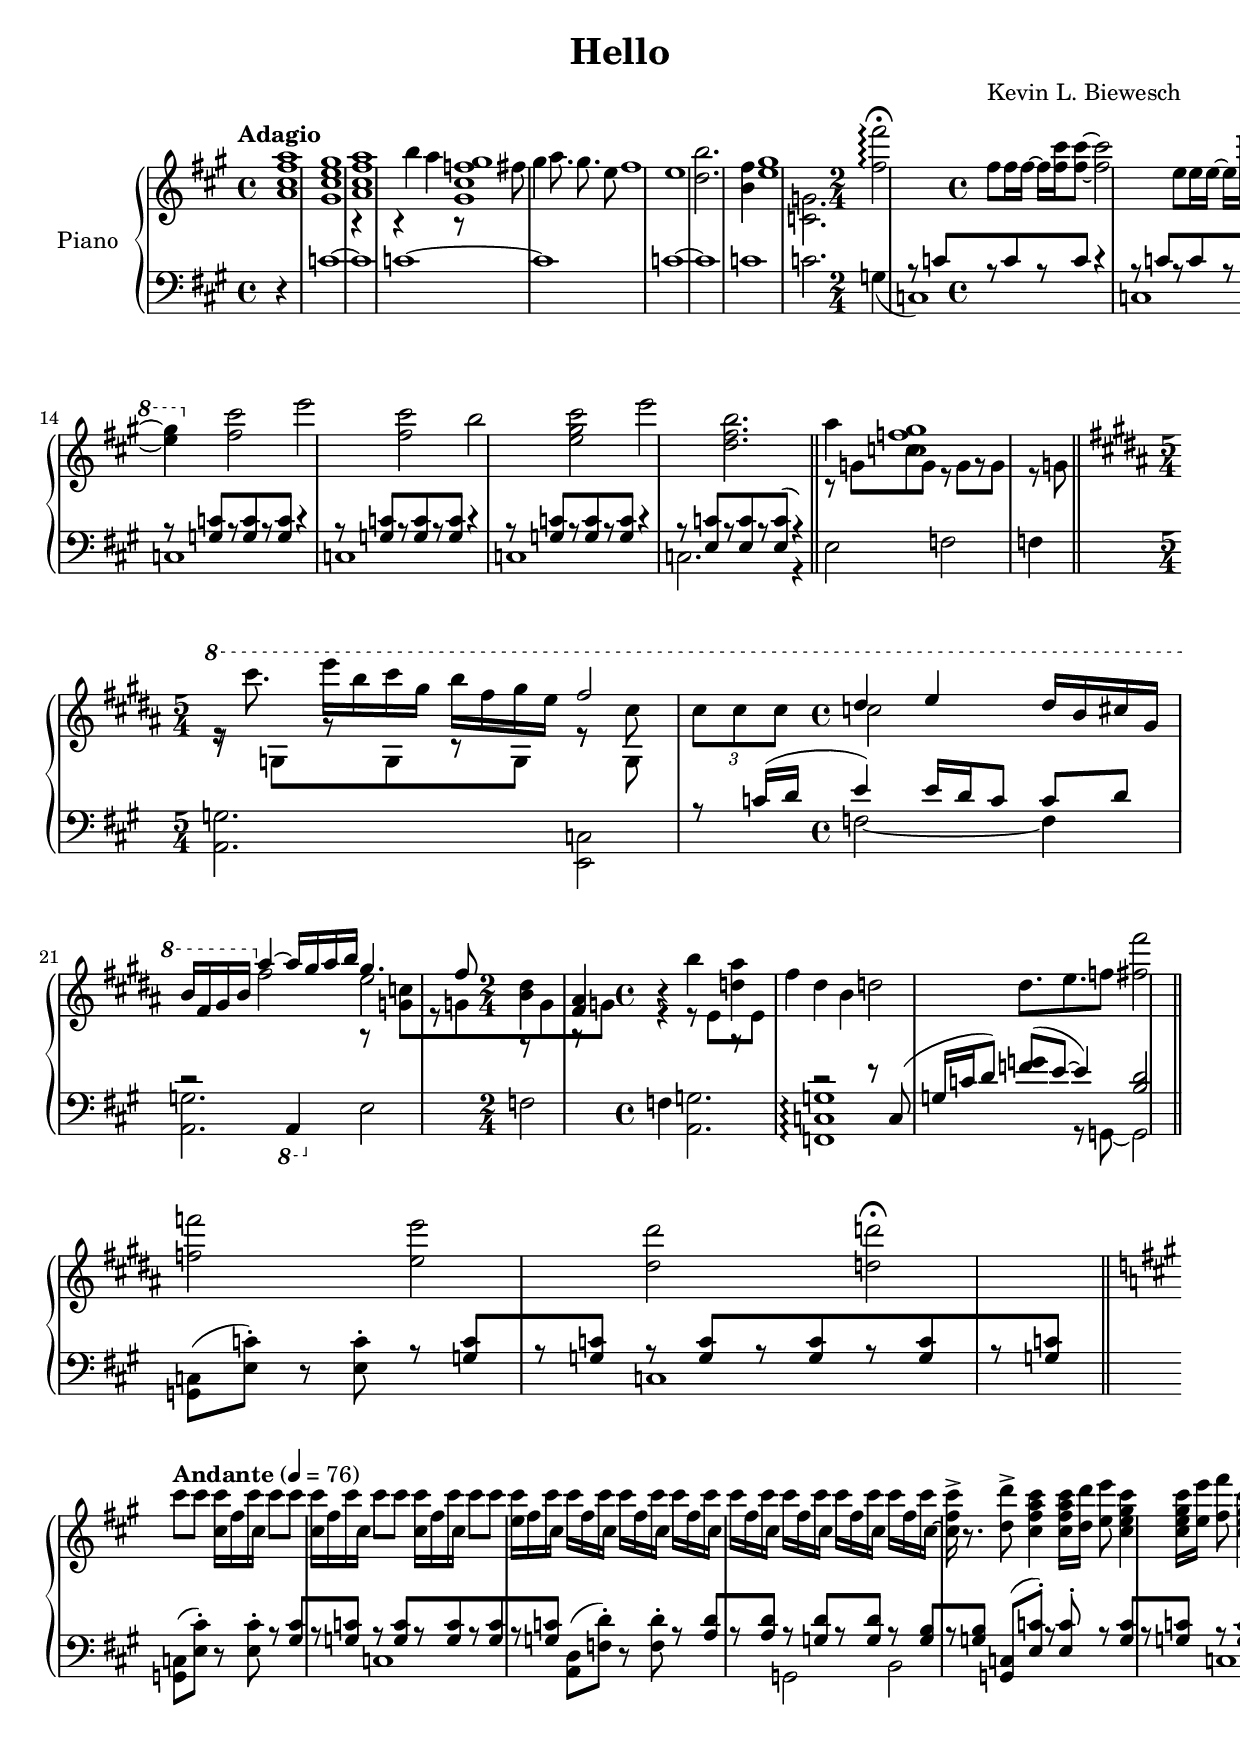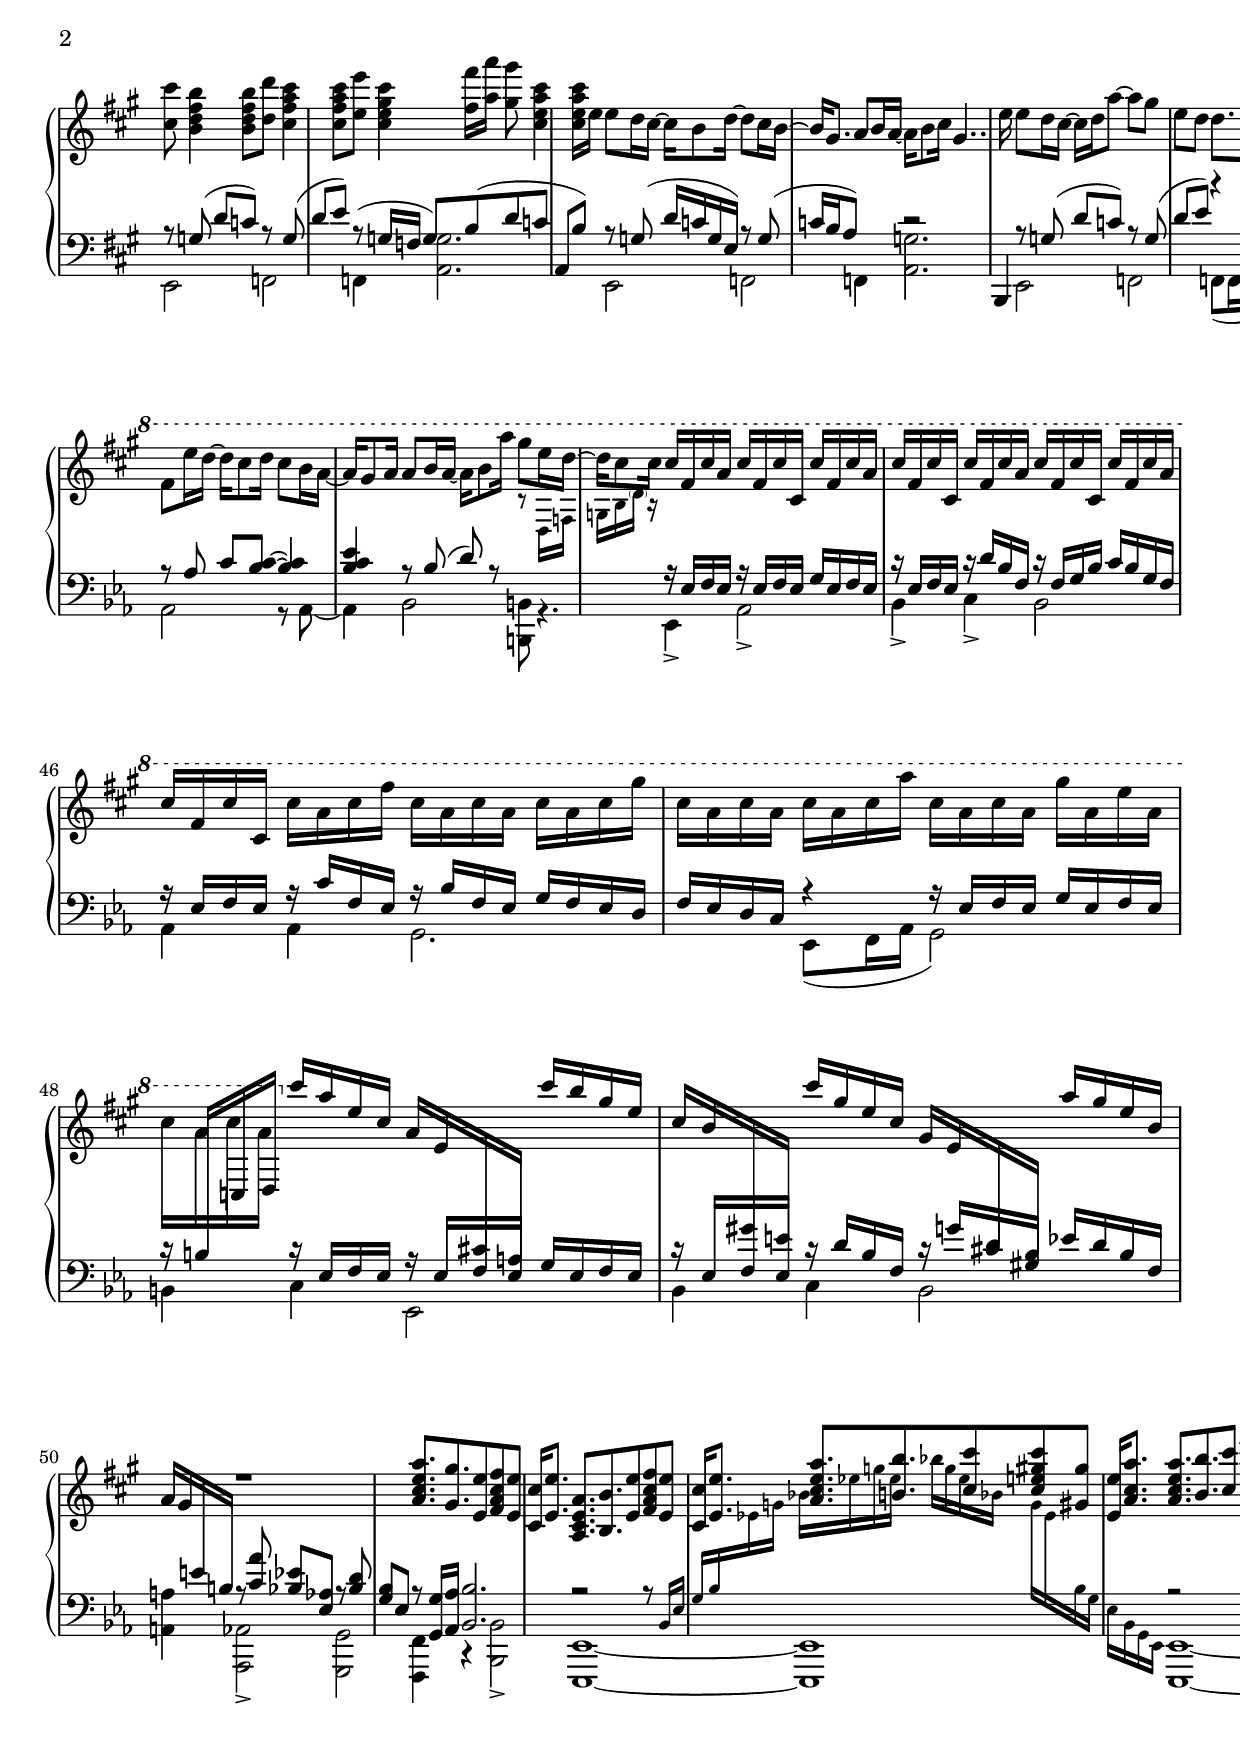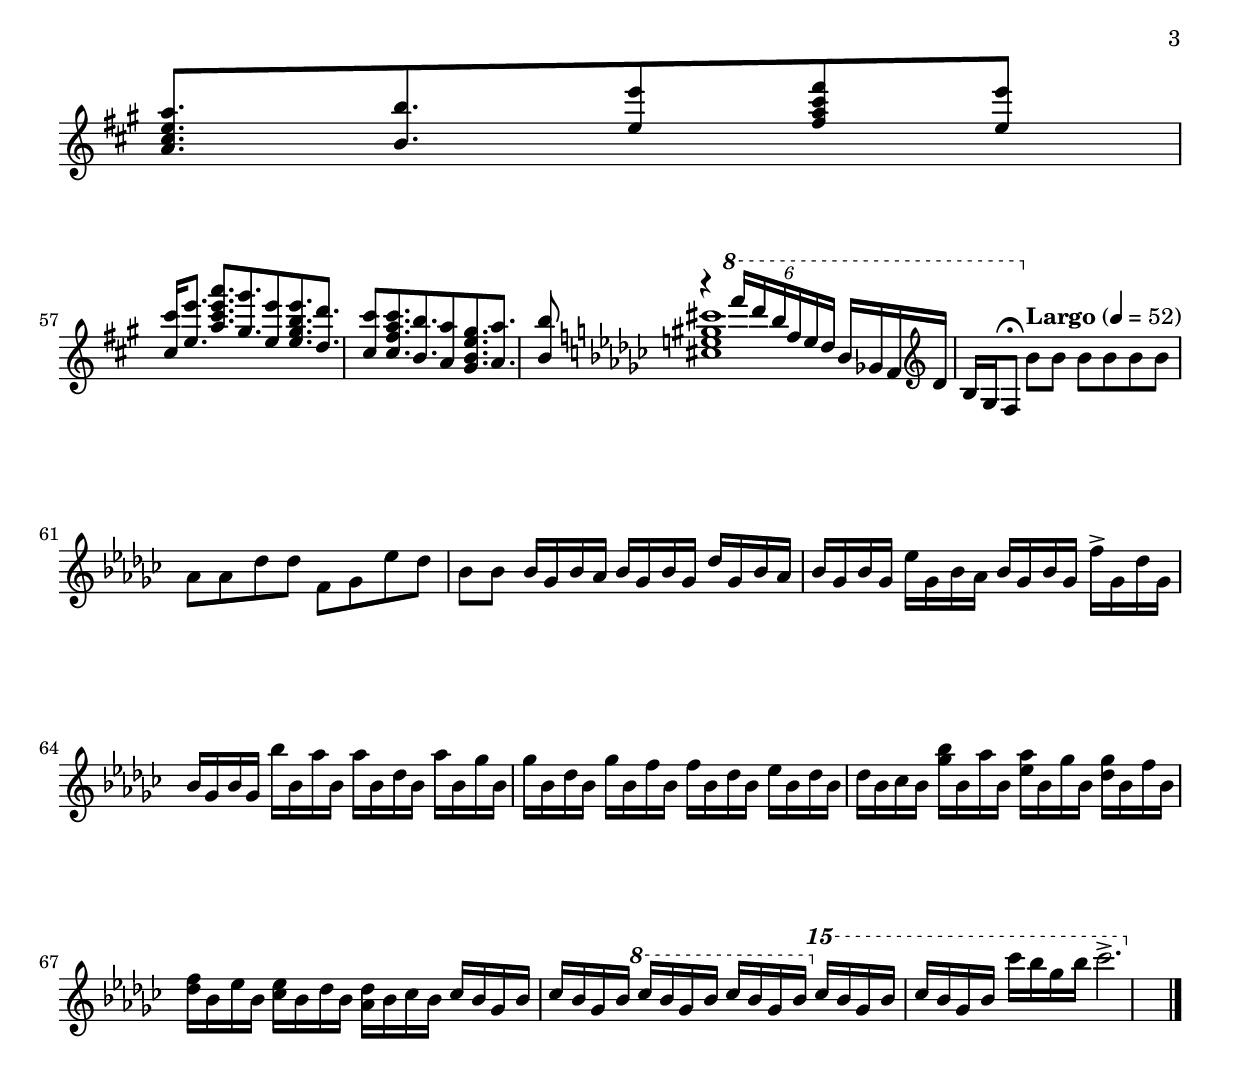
\version "2.18.2"

\header {
  title = "Hello"
  %instrument = "Piano"
  composer = "Kevin L. Biewesch"
  %arranger = "Kevin L. Biewesch"
}

\paper {
  #(set-paper-size "a4")
}

\include "global.ly"
\version "2.18.2"
\include "global.ly"

right = \relative c'' {
  \global
  
  \tempo "Adagio"
  << { \voiceOne 
      <a cis fis a>1 |
      <gis cis e gis>1 |
      <a cis fis a>1 |
      <gis cis f gis>1 |
    }
    \new Voice \relative c''' { \voiceTwo 
      s1 |
      s1 |
      r4 r b a |
      r8 fis gis4 a8. gis e8 |
    }
  >> \oneVoice

  
  fis'1 |
  e1 |
  <d b'>2. <b fis'>4 |
  <e gis>1
  \time 2/4
  <fis fis'>2 \arpeggio \fermata |
  \time 4/4
  
  fis8 fis16 fis ~ fis16 <fis cis'> <fis cis'>8 ~ <fis cis'>2 |
  e8 e16 e ~ e16 <e e'> <e cis'>8 ~ <e cis'>2 |
  <d b'>8 <d b'>16 <d b'> ~ <d b'>16 <b fis'> <d gis>8 ~ <d gis>2 |
  <e gis>8 <e gis>16 <e gis> ~ <e gis>16 <e a> <e gis>8 ~ <e gis>16 \ottava 1 <a' cis> <gis e>8 ~ <gis e>4 |
  \ottava 0
  <fis, cis'>2 e' |
  <fis, cis'>2 b |
  <e, gis cis>2 e' |
  <d, fis b>2. a'4 |
  <cis, f gis>1 |







  
  \bar "||"
  \time 5/4
  \key b \major
  \ottava 1
  << \relative c''' { \voiceOne 
      s2. fis2 |
      \time 4/4
      dis4 e4 dis16 b cis gis b fis gis b | \ottava 0
      ais4 ~ ais16 gis ais b gis4. fis8 |
    }
    \new Voice { \voiceTwo 
      r16 cis''8. e16 b cis gis b fis gis e r8 cis \tuplet 3/2 {cis8 cis cis} |
      \time 4/4
      c2 s2 |
      fis,2 e2 |
    }
  >> \oneVoice
  \time 2/4
  <dis b>4 <ais fis> |
  
  \time 4/4

  r4 b' <ais d,> fis |
  dis4 b d2 |
  dis8. e f8 <fis fis'>2 |
  <f f'> <e e'> |
  <dis dis'> <d d'> \fermata  |
  
  \bar "||"
  \key a \major
  \tempo "Andante" 4=76
  cis'8 cis <cis cis,>16 fis, cis' cis, cis'8 cis <cis cis,>16 fis, cis' cis, |
  cis'8 cis <cis cis,>16 fis, cis' cis, cis'8 cis <cis e,>16 fis, cis' cis, |
  
  cis'16 fis, cis' cis, cis' fis, cis' cis, cis' fis, cis' cis, cis' fis, cis' cis, |
  cis'16 fis, cis' cis, cis' fis, cis' cis, cis' fis, cis' cis, ~ <cis fis cis'>16-> r8. |
  

  <d d'>8-> <cis fis a cis>4 <cis fis a cis>16 <d d'> <e e'>8 <cis e gis cis>4 <cis e gis cis>16 <e e'> |
  <fis fis'>8 <cis e gis cis>4 <cis e gis cis>16 <a' a'> <gis gis'>8 <cis, e gis cis>4 <cis e gis cis>8 |
  <cis cis'>8 <b d fis b>4 <b d fis b>8 <d d'>8 <cis fis a cis>4 <cis fis a cis>8 |
  <e e'>8 <cis e gis cis>4 <fis fis'>16 <a a'> <gis gis'>8 <cis, e a cis>4 <cis e a cis>16 e |









  e8 d16 cis ~ cis16 b8 d16 ~ d8 cis16 b ~ b16 gis8. |
  a8 b16 a ~ a16 b8 cis16 gis4.. e'16 |
  e8 d16 cis ~ cis16 d a'8 ~ a8 gis e d |
  d8. cis16 cis8. fis16 gis16 a8 gis16 ~ gis16 e8 e16 |

  \ottava 1
  e8 b'16 a ~ a16 gis8 a16 gis8 fis16 e ~ e16 d8 e16 |
  e8 b'16 a ~ a16 gis8 a16 cis8 d16 cis ~ cis16 b a8 |
  fis8 e'16 d ~ d16 cis8 d16 cis8 b16 a ~ a16 gis8 a16 |
  a8 b16 a ~ a16 b8 a'16 gis8 e16 d ~ d16 cis8 cis16 |









  
  cis16 fis, cis' a cis16 fis, cis' cis, cis' fis, cis' a cis16 fis, cis' cis, |
  cis'16 fis, cis' a cis16 fis, cis' cis, cis' fis, cis' a cis16 fis, cis' cis, |

  cis'16 a cis fis cis a cis a cis a cis gis' cis, a cis a |
  cis16 a cis a' cis, a cis a gis' a, e' a, cis a cis a |
  \ottava 0

  \voiceOne cis16 a e cis a e \change Staff = "left" cis a \change Staff = "right" cis'' b gis e cis b \change Staff = "left" gis e \change Staff = "right" |
  cis''16 gis e cis gis e \change Staff = "left" cis gis \change Staff = "right" a'' gis e b a gis \change Staff = "left" e b \change Staff = "right" |





  
  r1 |


  


  <a' cis e a>8. <gis gis'> <e e'>8 <fis a cis fis>8 <e e'> <cis cis'>16 <e e'>8. |
  <a, cis e a>8. <b b'> <e e'>8 <fis a cis fis>8 <e e'> <cis cis'>16 <e e'>8. |
  <a cis e a>8. <b b'> <cis cis'>8 <cis e gis cis>8 <gis gis'> <e e'>16 <a cis a'>8. |
  <a cis e a>8. <b b'> <cis cis'>8 <e gis b e>8. <cis e gis cis>16 ~ <cis e gis cis>4 |
  %\ottava 1
  <a' cis e a>8. <gis gis'> <e e'>8 <fis a cis fis>8 <e e'> <cis cis'>16 <e e'>8. |
  <a, cis e a>8. <b b'> <e e'>8 <fis a cis fis>8 <e e'> <cis cis'>16 <e e'>8. |
  <a cis e a>8. <gis gis'> <e e'>8 <e gis b e>8.  <d d'> <cis cis'>8 |
  <cis fis a cis>8. <b b'> <a a'>8 <gis b e gis>8. <a a'> <b b'>8 |













  %\ottava 1
  \key ges \major
  << { \voiceOne
      <cis e gis cis>1 |
    }
    \new Voice \relative c'''' { \voiceOne
      r4 \ottava 1 \tuplet 6/4 { f16 des bes f ees des }
        bes ges f \change Staff = "left" \clef "treble"  des
        bes ges f8 \fermata  |
    }
  >> \oneVoice
  
  \ottava 0
  \tempo "Largo" 4 = 52
  
  
  bes8 bes bes bes bes bes aes aes |
  des des f, ges ees' des bes bes |
  bes16 ges bes aes bes ges bes ges des' ges, bes aes bes ges bes ges |
  ees' ges, bes aes bes ges bes ges f'-> ges, des' ges, bes ges bes ges |

  bes'16 bes, aes' bes, aes' bes, des bes aes' bes, ges' bes, ges' bes, des bes |
  ges'16 bes, f' bes, f' bes, des bes ees bes des bes des bes ces bes |
  <bes' ges>16 bes, aes' bes, <aes' ees> bes, ges' bes, <ges' des> bes, f' bes, <f' des> bes, ees bes |
  <ees ces>16 bes des bes <des aes> bes ces bes ces bes ges bes ces bes \change Staff = "left" \clef "treble" ges bes |
  \change Staff = "right" 












  \ottava 1
  ces'16 bes ges bes ces bes ges bes \ottava 2 ces'16 bes ges bes ces bes ges bes |
  ces'16 bes ges bes ces2.-> |
  \bar "|."
%}
}

\version "2.20.0"
\include "global.ly"

left = \relative c' {
  \global

  \partial 4 r4 |
  c1 ~ |
  c1 |
  c1 ~ |
  c1 |
  c1 ~ |
  c1 |
  c1 |
  << { \voiceTwo \relative c'
      \change Staff = "right" <c g'>2. s4 | \change Staff = "left" \voiceOne
      r8 c[ r c r c] r4 |
      r8 c[ r c r c] r4 |
      r8 c[ r c r c] r4 |
      r8 c[ r c r c] r4 |
      r8 <c g>[ r q r q] r4 |
      r8 <c g>[ r q r q] r4 |
      r8 <c g>[ r q r q] r4 |
      r8 <c e,>[ r q r q]( r4) |
    }
    \new Voice { \relative c'
      c2. g4_( | \voiceTwo
      c,1) |
      c1 |
      c1 |
      c1 |
      c1 |
      c1 |
      c1 |
      c2. r4 |
    }
  >> \oneVoice

  \bar "||"

  << \relative c'' { \voiceTwo \change Staff = "right"
      r8 g c g r g[ r g] |
      r8 g r g[ \once\override Rest.staff-position = #-2 r g r g] |
      r8 g \change Staff = "left" \voiceOne r8 c,16( d e4) e16 d c8 |
      c8 d r2 \ottava -1 a,,4 \ottava 0 | \change Staff = "right" \voiceTwo
      r8 <g''' c>[ r g r g r g] |
      r4 r8 e[ r e] s4 | \change Staff = "left" \voiceOne
      r2 r8 c,=8 ( g'16 c d8) |
      <g f>8( e ~ e4) <d b>2 |
    }
    \new Voice { \relative c
      e2 f |
      f4 <g a,>2. | \voiceTwo
      <c, e,>2 f ~ |
      f4 <g a,>2. | \oneVoice
      e2 f |
      f4 <g a,>2. | \voiceTwo
      <g c, f,>1\arpeggio |
      s4 r8 g, ~ g2 |
    }
  >> \oneVoice

  \bar "||"

  << \relative c {
      <c g>8( <c' e,>-.) r q-. \voiceOne r <c g>[ r q] |
      r q[ r q r q r q] | \oneVoice
      <c, g>8( <c' e,>-.) r q-. \voiceOne r <c g>[ r q] |
      r q[ r q r q r q] | \oneVoice
      <d, a>( <d' f,>-.) r q-. \voiceOne r <d a>[ r q] |
      r8 <d g,>[ r q] r <b g>[ r q] |
      <c, g>8( <c' e,>-.) r q-. \voiceOne r <c g>[ r q] |
      r q[ r q r q] r4 |
    }
    \new Voice \relative c { \voiceTwo
      s1 |
      c1 |
      s1 |
      c1 |
      s1 |
      g2 b |
      s1 |
      c1 |
    }
  >> \oneVoice

  \bar "||"

  << \relative c' { \voiceOne
      r8 g( d' c) r g( d' e) |
      r8 (g,16 f g8) b(d c a, b') |
      r8 g( d'16 c g e) r8 g( c16 b a8) |
      s4 r2 b,,4 |
      r8 g''( d' c) r g( d' e) | \change Staff = "right" \voiceTwo
      r4 r8 e[ r e r e] | \change Staff = "left" \voiceOne
      r8( c, g' f) ~ 8 c( g'4)
      r8( c, g'4.) f8( g4) |

      \bar "||" \key ees \major

      r8 aes8 c <c bes> ~ q4 <ees c bes> |
      %r8 bes( d) r r4 \change Staff = "right" \voiceTwo \tuplet 6/4 { \tiny d16 f g b \parenthesize d r } | \normalsize\change Staff = "left"
      r8 bes( d) r \change Staff = "right" \voiceTwo \tiny r8 d16 f g b \parenthesize d r  | \normalsize\change Staff = "left"
    }
    \new Voice \relative c, { \voiceTwo
      e2 f |
      f4 <a g'>2. |
      e2 f |
      f4 <a g'>2. |
      e2 f |
      f8( 16 g <a g'>2.) |
      f4. r8 r c'4. |
      f,1 |

      aes2 r8 aes8 ~ 4 |
      bes2 <b b,>8 r4. |
    }
  >> \oneVoice

  << \relative c { \voiceOne
      r16 ees f es r es f es g es f es r es f es |
      r16 d' bes f r f g bes c bes g f r es f es |
      r16 c' f, es r bes' f es g f es d f es d c |
      r4 r16 es f es g es f es r b' \change Staff = "right" c d | \change Staff = "left" \voiceOne
      r16 es, f es r es f es g es f es r es f es |
      r16 d' bes f r g' d bes ees d bes f s4 |

      r8 <c' aes'> <bes es> <aes es> r <d bes> <bes g> es, |
      r8 <g g,>16 <aes aes,> <bes bes,>2. |

      r2 r8 \tiny bes,16 es g bes \change Staff = "right" \voiceTwo es g |





      bes16 es g es bes' g es bes g es \change Staff = "left" bes g es bes g es |\voiceOne
      r2 r8 \tiny bes'16 es g bes \change Staff = "right" \voiceTwo es g | \voiceOne \set tieWaitForNote = ##t \tieDown
      \tuplet 3/2 { bes8~ es~ g~ } \normalsize \voiceTwo <g es bes>2. |

    }
    \new Voice \relative c, { \voiceTwo
      ees4-> aes2-> bes4-> |
      c4-> bes2 aes4 |
      aes4 g2. |
      es8( f16 aes g2) b4 |
      c4 ees,2 bes'4 |
      c4 bes2 <a a'>4 |

      <aes aes,>2-> <g g,>2 |
      <f f,>4 r <bes bes,>2-> |
      <ees, ees,>1 ~ |
      1 |
      1 ~ |
      2. r4 |
    }
  >> \oneVoice

  \bar "|."

%}
}

\version "2.22.1"
\include "global.ly"

crescPoco = \tweak DynamicText.self-alignment-X #LEFT 
        #(make-dynamic-script (markup #:normal-text #:italic "cresc. poco a poco"))

rit = \tweak DynamicText.self-alignment-X #LEFT #(make-dynamic-script
  (markup #:normal-text #:italic "rit."))

rall = \tweak DynamicText.self-alignment-X #LEFT #(make-dynamic-script
  (markup #:normal-text #:italic "rall."))

dynamics = {
  \global
  % allow text in the dynamics block to be centered vertically
  % \override TextScript.extra-offset = #'(0 . 1)
%}
}


\score {
  \new PianoStaff \with {
    instrumentName = "Piano"
  } <<
    \new Staff = "right" \with {
      midiInstrument = "acoustic grand"
    } \right
    \new Dynamics = "Dynamics" \dynamics
    \new Staff = "left" \with {
      midiInstrument = "acoustic grand"
    } { \clef bass \left }
  >>
  \layout { }
  \midi {
    %\tempo 4=80
  }
}
